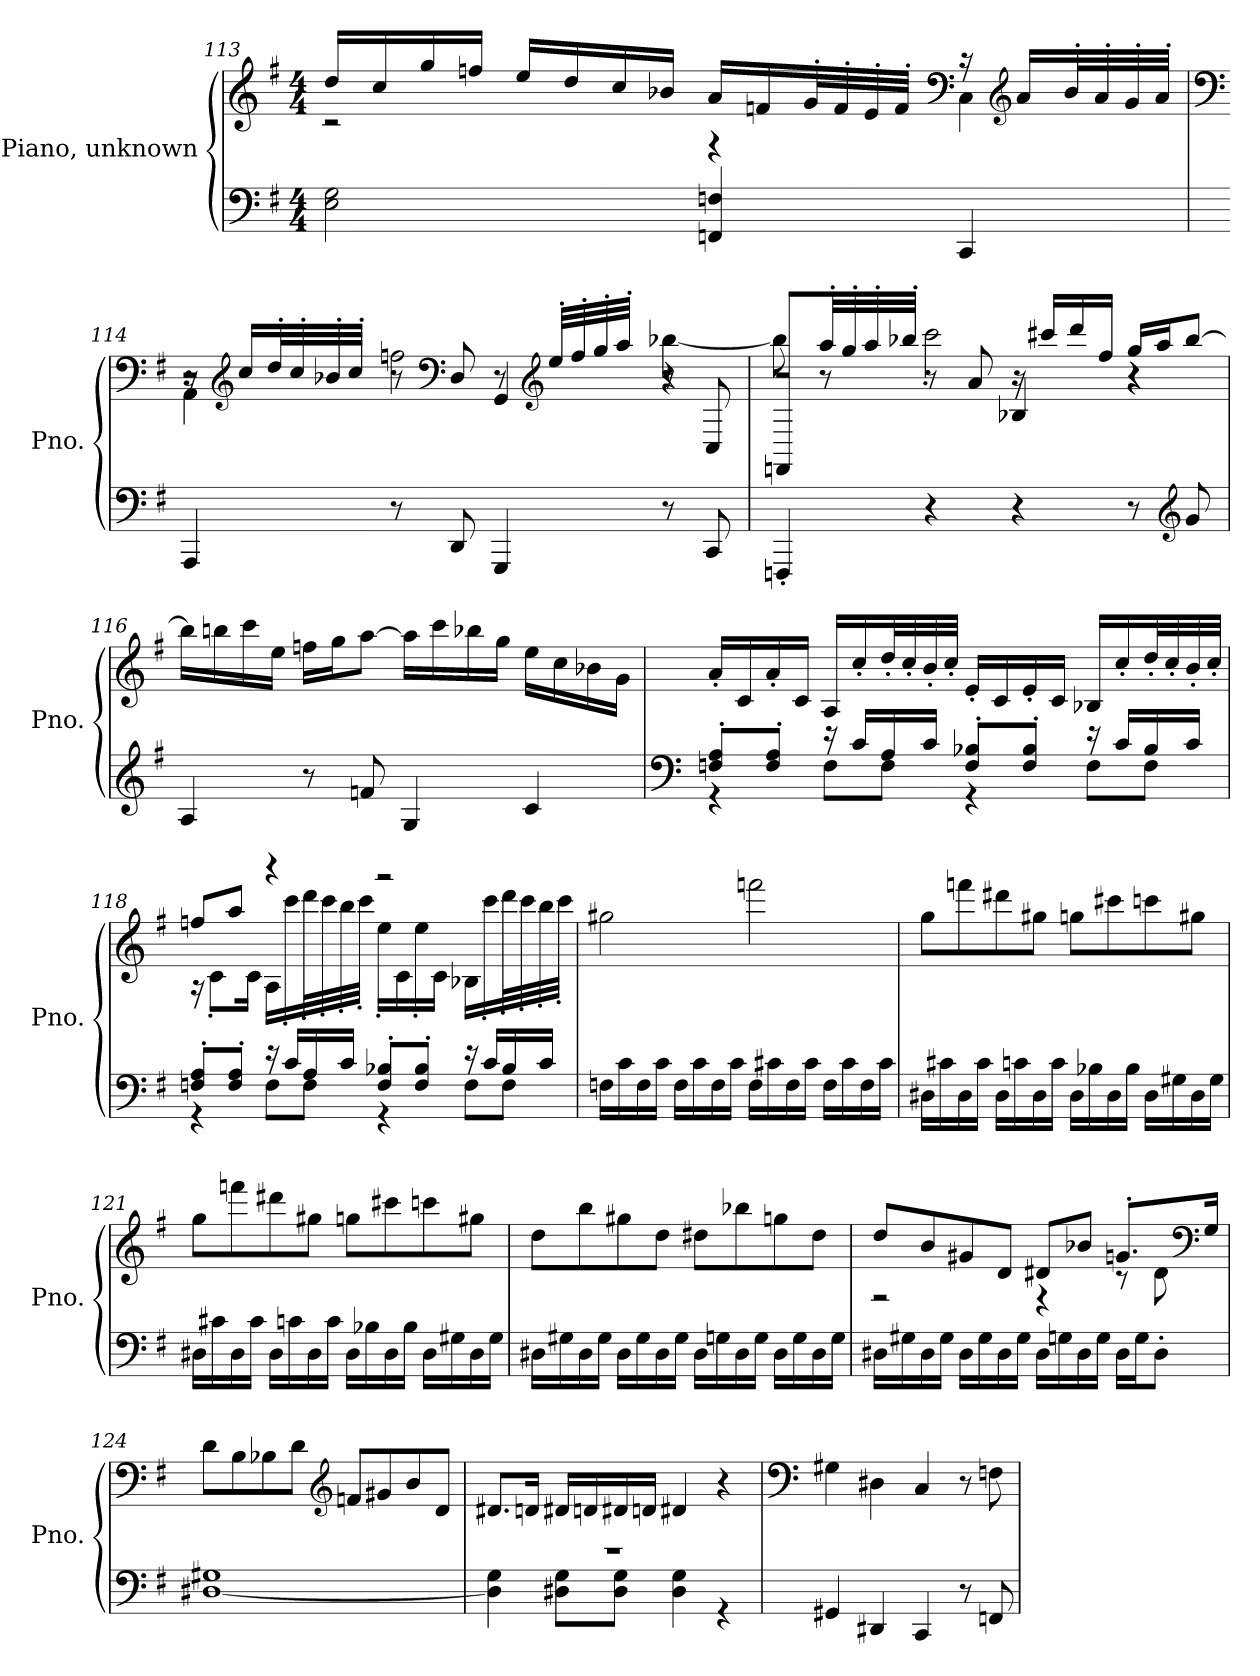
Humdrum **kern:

**kern	**kern
*part1	*part1
*staff2	*staff1
*I"Piano, unknown	*
*I'Pno.	*
!!LO:LB:g=z
*clefF4	*clefG2
*k[f#]	*k[f#]
*M4/4	*M4/4
=113	=113
*	*^
2E\ 2G\	16dd/LL	2r
.	16cc/	.
.	16gg/	.
.	16ffn/JJ	.
.	16ee/LL	.
.	16dd/	.
.	16cc/	.
.	16b-X/JJ	.
4FFn/ 4Fn/	16a/LL	4r
.	16fn/	.
.	32g'/L	.
.	32f'/	.
.	32e'/	.
.	32f'/JJJ	.
*	*clefF4	*
4CC/	16r	4C\
*	*clefG2	*
.	16a/LL	.
.	32b-'/L	.
.	32a'/	.
.	32g'/	.
.	32a'/JJJ	.
*	*v	*v
!!LO:LB:g=z
=114	=114
*	*clefF4
*	*^
*	*	*^
4AAA/	16r	4AA\	2r
*	*clefG2	*	*
.	16cc/LL	.	.
.	32dd'/L	.	.
.	32cc'/	.	.
.	32b-X'/	.	.
.	32cc'/JJJ	.	.
8r	8r	2ffn\	.
*	*clefF4	*	*
8DD/	8D/	.	.
4GGG/	8r	.	4GG/
*	*clefG2	*	*
.	32ee'/LLL	.	.
.	32ff'/	.	.
.	32gg'/	.	.
.	32aa'/JJJ	.	.
8r	8r	[4bb-X\	4r
8CC/	8C/	.	.
=115	=115	=115	=115
4FFFn'/	8FFn/L	8bb-\]	2r
.	32aa'/LL	8r	.
.	32gg'/	.	.
.	32aa'/	.	.
.	32bb-X'/JJJ	.	.
4r	8r	2ccc'\	.
.	8a/	.	.
4r	16r	.	4B-X/
.	16ccc#X/LL	.	.
.	16ddd/	.	.
.	16ff#/JJ	.	.
8r	16gg/LL	4r	4r
.	16aa/J	.	.
*clefG2	*	*	*
8g/	[8bb-/J	.	.
*	*v	*v	*v
!!LO:LB:g=z
=116	=116
4A/	16bb-\LL]
.	16bbn\
.	16ccc\
.	16ee\JJ
8r	16ffn\LL
.	16gg\J
8fn/	[8aa\J
4G/	16aa\LL]
.	16ccc\
.	16bb-X\
.	16gg\JJ
4c/	16ee\LL
.	16cc\
.	16b-X\
.	16g\JJ
=117	=117
*clefF4	*
*^	*
8Fn/' 8A/'L	4r	16a'/LL
.	.	16c/
8F/' 8A/'J	.	16a'/
.	.	16c/JJ
16r	8F\L	16A/LL
16c/LL	.	16cc'/
16A/	8F\J	32dd'/L
.	.	32cc'/
16c/JJ	.	32b'/
.	.	32cc'/JJJ
8F/' 8B-X/'L	4r	16e'/LL
.	.	16c/
8F/' 8B-/'J	.	16e'/
.	.	16c/JJ
16r	8F\L	16B-X/LL
16c/LL	.	16cc'/
16B-/	8F\J	32dd'/L
.	.	32cc'/
16c/JJ	.	32b'/
.	.	32cc'/JJJ
!!LO:LB:g=z
=118	=118	=118
*	*	*^
8Fn/' 8A/'L	4r	8ffn/L	16r
.	.	.	8c'\L
8F/' 8A/'J	.	8aa/J	.
.	.	.	16c\Jk
16r	8F\L	4r	16A\LL
16c/LL	.	.	16ccc'\
16A/	8F\J	.	32ddd'\L
.	.	.	32ccc'\
16c/JJ	.	.	32bb'\
.	.	.	32ccc'\JJJ
8F/' 8B-X/'L	4r	2r	16ee'\LL
.	.	.	16c\
8F/' 8B-/'J	.	.	16ee'\
.	.	.	16c\JJ
16r	8F\L	.	16B-X\LL
16c/LL	.	.	16ccc'\
16B-/	8F\J	.	32ddd'\L
.	.	.	32ccc'\
16c/JJ	.	.	32bb'\
.	.	.	32ccc'\JJJ
*v	*v	*	*
*	*v	*v
=119	=119
16Fn\LL	2gg#X\
16c\	.
16F\	.
16c\JJ	.
16F\LL	.
16c\	.
16F\	.
16c\JJ	.
16F\LL	2fffn\
16c#X\	.
16F\	.
16c#\JJ	.
16F\LL	.
16c#\	.
16F\	.
16c#\JJ	.
!!LO:PB:g=z
=120	=120
16D#X\LL	8gg\L
16c#X\	.
16D#\	8fffn\
16c#\JJ	.
16D#\LL	8ddd#X\
16cn\	.
16D#\	8gg#X\J
16c\JJ	.
16D#\LL	8ggn\L
16B-X\	.
16D#\	8ccc#X\
16B-\JJ	.
16D#\LL	8cccn\
16G#X\	.
16D#\	8gg#X\J
16G#\JJ	.
=121	=121
16D#X\LL	8gg\L
16c#X\	.
16D#\	8fffn\
16c#\JJ	.
16D#\LL	8ddd#X\
16cn\	.
16D#\	8gg#X\J
16c\JJ	.
16D#\LL	8ggn\L
16B-X\	.
16D#\	8ccc#X\
16B-\JJ	.
16D#\LL	8cccn\
16G#X\	.
16D#\	8gg#X\J
16G#\JJ	.
!!LO:LB:g=z
=122	=122
16D#X\LL	8dd\L
16G#X\	.
16D#\	8bb\
16G#\JJ	.
16D#\LL	8gg#X\
16G#\	.
16D#\	8dd\J
16G#\JJ	.
16D#\LL	8dd#X\L
16Gn\	.
16D#\	8bb-X\
16G\JJ	.
16D#\LL	8ggn\
16G\	.
16D#\	8dd#\J
16G\JJ	.
=123	=123
*	*^
16D#X\LL	8dd/L	2r
16G#X\	.	.
16D#\	8b/	.
16G#\JJ	.	.
16D#\LL	8g#X/	.
16G#\	.	.
16D#\	8d/J	.
16G#\JJ	.	.
16D#\LL	8d#X/L	4r
16Gn\	.	.
16D#\	8b-X/J	.
16G\JJ	.	.
16D#\LL	8.gn'/L	8r
16G\J	.	.
8D#'\J	.	8d#\
*	*clefF4	*
.	16G/Jk	.
*	*v	*v
!!LO:LB:g=z
=124	=124
*^	*
1G#X	[1D#X	8d\L
.	.	8B\
.	.	8B-X\
.	.	8d\J
*	*	*clefG2
.	.	8fn/L
.	.	8g#X/
.	.	8b/
.	.	8d/J
=125	=125	=125
1r	4D#\] 4G\	8.d#X/L
.	.	16dn/Jk
.	8D#X\ 8G\L	16d#X/LL
.	.	16dn/
.	8D#\ 8G\J	16d#X/
.	.	16dn/JJ
.	4D#\ 4G\	4d#X/
.	4r	4r
*v	*v	*
=126	=126
*	*clefF4
4GG#X/	4G#X\
4DD#X/	4D#X\
4CC/	4C/
8r	8r
8FFn/	8Fn\
=	=
*-	*-
